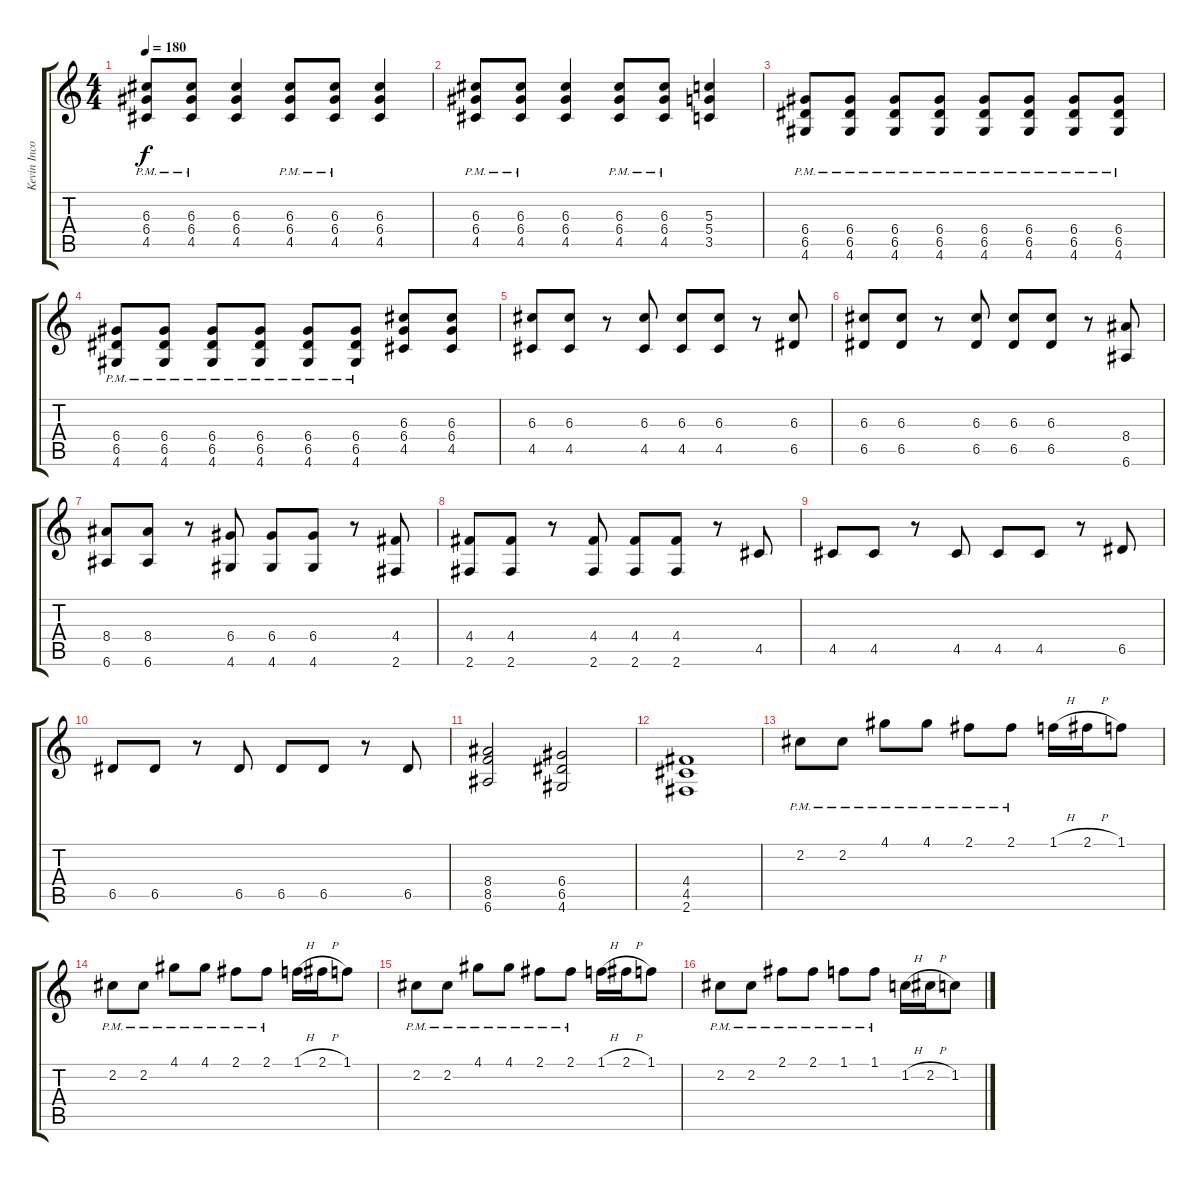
\track ("Kevin Incorvati" "Kevin Inco") {instrument distortionguitar}
\staff {score tabs}
\tuning (E4 B3 G3 D3 A2 E2) {hide}
\ts (4 4)
\tempo 180
\clef g2
\ks c
(6.3{pm} 6.4{pm} 4.5{pm}).8{dy f} (6.3{pm} 6.4{pm} 4.5{pm}).8 (6.3 6.4 4.5).4 (6.3{pm} 6.4{pm} 4.5{pm}).8 (6.3{pm} 6.4{pm} 4.5{pm}).8 (6.3 6.4 4.5).4 |
(6.3{pm} 6.4{pm} 4.5{pm}).8 (6.3{pm} 6.4{pm} 4.5{pm}).8 (6.3 6.4 4.5).4 (6.3{pm} 6.4{pm} 4.5{pm}).8 (6.3{pm} 6.4{pm} 4.5{pm}).8 (5.3 5.4 3.5).4 |
(6.4{pm} 6.5{pm} 4.6{pm}).8 (6.4{pm} 6.5{pm} 4.6{pm}).8 (6.4{pm} 6.5{pm} 4.6{pm}).8 (6.4{pm} 6.5{pm} 4.6{pm}).8 (6.4{pm} 6.5{pm} 4.6{pm}).8 (6.4{pm} 6.5{pm} 4.6{pm}).8 (6.4{pm} 6.5{pm} 4.6{pm}).8 (6.4{pm} 6.5{pm} 4.6{pm}).8 |
(6.4{pm} 6.5{pm} 4.6{pm}).8 (6.4{pm} 6.5{pm} 4.6{pm}).8 (6.4{pm} 6.5{pm} 4.6{pm}).8 (6.4{pm} 6.5{pm} 4.6{pm}).8 (6.4{pm} 6.5{pm} 4.6{pm}).8 (6.4{pm} 6.5{pm} 4.6{pm}).8 (6.3 6.4 4.5).8 (6.3 6.4 4.5).8 |
(6.3 4.5).8 (6.3 4.5).8 r.8 (6.3 4.5).8 (6.3 4.5).8 (6.3 4.5).8 r.8 (6.3 6.5).8 |
(6.3 6.5).8 (6.3 6.5).8 r.8 (6.3 6.5).8 (6.3 6.5).8 (6.3 6.5).8 r.8 (8.4 6.6).8 |
(8.4 6.6).8 (8.4 6.6).8 r.8 (6.4 4.6).8 (6.4 4.6).8 (6.4 4.6).8 r.8 (4.4 2.6).8 |
(4.4 2.6).8 (4.4 2.6).8 r.8 (4.4 2.6).8 (4.4 2.6).8 (4.4 2.6).8 r.8 4.5.8 |
4.5.8 4.5.8 r.8 4.5.8 4.5.8 4.5.8 r.8 6.5.8 |
6.5.8 6.5.8 r.8 6.5.8 6.5.8 6.5.8 r.8 6.5.8 |
(8.4 8.5 6.6).2 (6.4 6.5 4.6).2 |
(4.4 4.5 2.6).1 |
2.2{pm}.8 2.2{pm}.8 4.1{pm}.8 4.1{pm}.8 2.1{pm}.8 2.1{pm}.8 1.1{h}.16 2.1{h}.16 1.1.8 |
2.2{pm}.8 2.2{pm}.8 4.1{pm}.8 4.1{pm}.8 2.1{pm}.8 2.1{pm}.8 1.1{h}.16 2.1{h}.16 1.1.8 |
2.2{pm}.8 2.2{pm}.8 4.1{pm}.8 4.1{pm}.8 2.1{pm}.8 2.1{pm}.8 1.1{h}.16 2.1{h}.16 1.1.8 |
2.2{pm}.8 2.2{pm}.8 2.1{pm}.8 2.1{pm}.8 1.1{pm}.8 1.1{pm}.8 1.2{h}.16 2.2{h}.16 1.2.8
